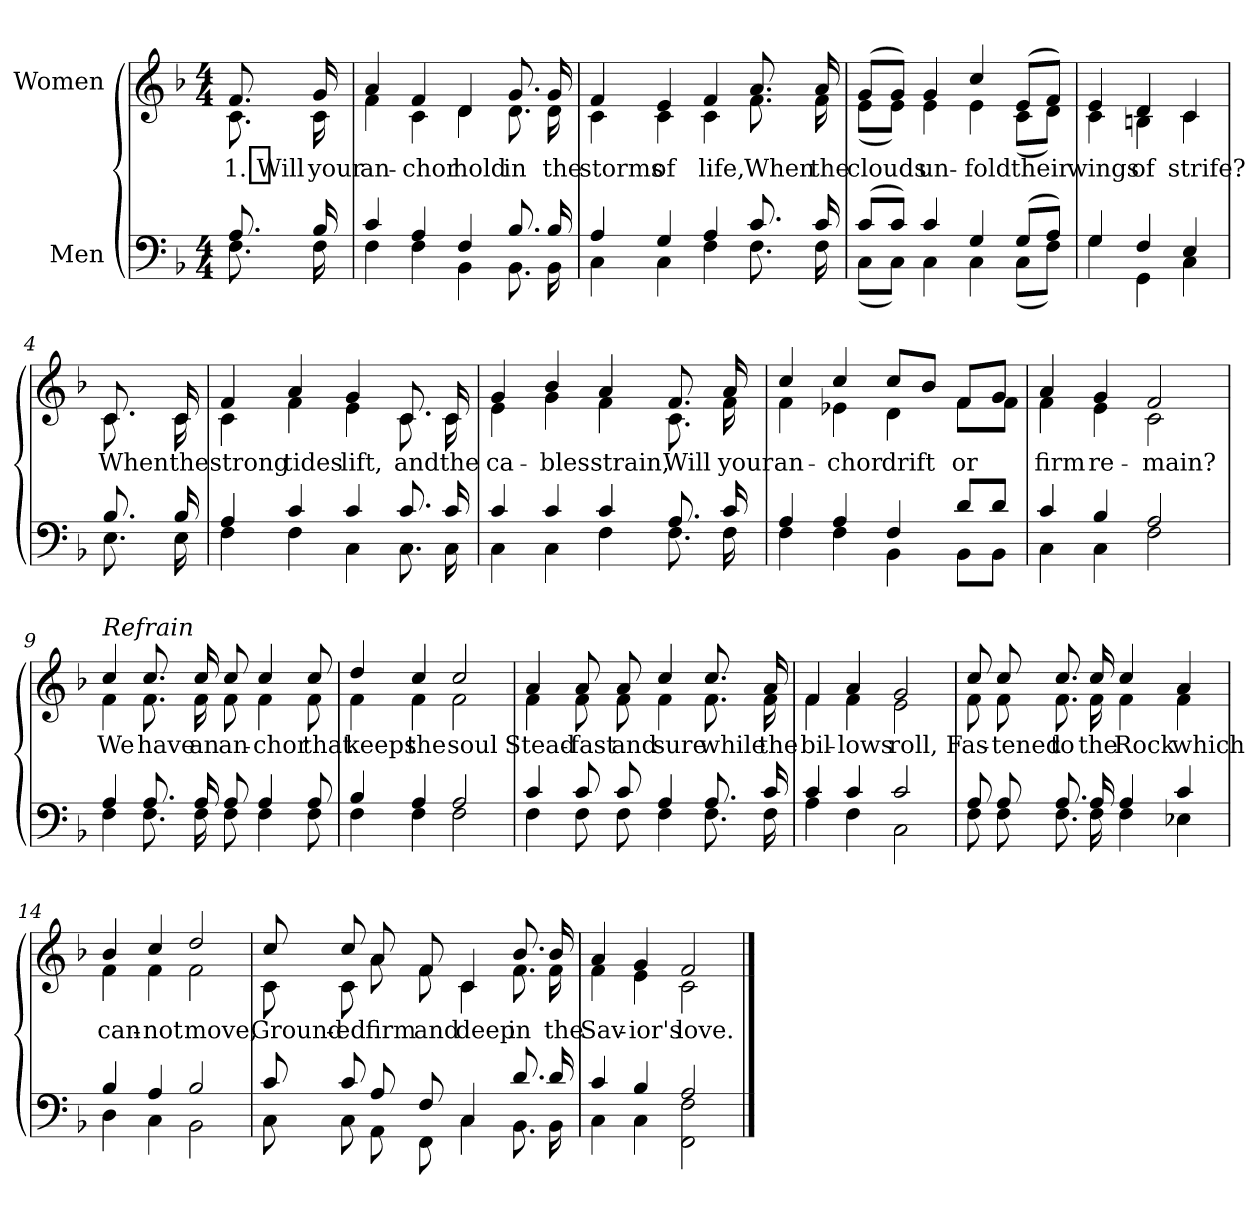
**kern	**kern	**text
*part2	*part1	*part1
*staff2	*staff1	*staff1
*I"Men	*I"Women	*
*clefF4	*clefG2	*
*k[b-]	*k[b-]	*
*M4/4	*M4/4	*
*MM100	*MM100	*
=	=	=
*^	*	*
!	!	!	!LO:LY:b
*	*	*^	*
8.A/	8.F\	8.f/	8.c\	1. Will
!	!	!	!	!LO:LY:b
16B-/	16F\	16g/	16c\	your
=1	=1	=1	=1	=1
!	!	!	!	!LO:LY:b
4c/	4F\	4a/	4f\	an-
!	!	!	!	!LO:LY:b
4A/	4F\	4f/	4c\	-chor
!	!	!	!	!LO:LY:b
4F/	4BB-\	4d/	4d\	hold
!	!	!	!	!LO:LY:b
8.B-/	8.BB-\	8.g/	8.d\	in
!	!	!	!	!LO:LY:b
16B-/	16BB-\	16g/	16d\	the
=2	=2	=2	=2	=2
!	!	!	!	!LO:LY:b
4A/	4C\	4f/	4c\	storms
!	!	!	!	!LO:LY:b
4G/	4C\	4e/	4c\	of
!	!	!	!	!LO:LY:b
4A/	4F\	4f/	4c\	life,
!	!	!	!	!LO:LY:b
8.c/	8.F\	8.a/	8.f\	When
!	!	!	!	!LO:LY:b
16c/	16F\	16a/	16f\	the
=3	=3	=3	=3	=3
!	!	!	!	!LO:LY:b
(8c/L	(8C\L	(8g/L	(8e\L	clouds
8c/J)	8C\J)	8g/J)	8e\J)	.
!	!	!	!	!LO:LY:b
4c/	4C\	4g/	4e\	-un-
!	!	!	!	!LO:LY:b
4G/	4C\	4cc/	4e\	-fold
!	!	!	!	!LO:LY:b
(8G/L	(8C\L	(8e/L	(8c\L	their
8A/J)	8F\J)	8f/J)	8d\J)	.
=4	=4	=4	=4	=4
!	!	!	!	!LO:LY:b
4G/	4G\	4e/	4c\	wings
!	!	!	!	!LO:LY:b
4F/	4GG\	4d/	4Bn\	of
!	!	!	!	!LO:LY:b
4E/	4C\	4c/	4c\	strife?
!!LO:LB:g=z	!!
=4X1	=4X1	=4X1	=4X1	=4X1
!	!	!	!	!LO:LY:b
8.B-/	8.E\	8.c/	8.c\	When
!	!	!	!	!LO:LY:b
16B-/	16E\	16c/	16c\	the
=5	=5	=5	=5	=5
!	!	!	!	!LO:LY:b
4A/	4F\	4f/	4c\	strong
!	!	!	!	!LO:LY:b
4c/	4F\	4a/	4f\	tides
!	!	!	!	!LO:LY:b
4c/	4C\	4g/	4e\	lift,
!	!	!	!	!LO:LY:b
8.c/	8.C\	8.c/	8.c\	and
!	!	!	!	!LO:LY:b
16c/	16C\	16c/	16c\	the
=6	=6	=6	=6	=6
!	!	!	!	!LO:LY:b
4c/	4C\	4g/	4e\	ca-
!	!	!	!	!LO:LY:b
4c/	4C\	4b-/	4g\	-bles
!	!	!	!	!LO:LY:b
4c/	4F\	4a/	4f\	strain,
!	!	!	!	!LO:LY:b
8.A/	8.F\	8.f/	8.c\	Will
!	!	!	!	!LO:LY:b
16c/	16F\	16a/	16f\	your
=7	=7	=7	=7	=7
!	!	!	!	!LO:LY:b
4A/	4F\	4cc/	4f\	an-
!	!	!	!	!LO:LY:b
4A/	4F\	4cc/	4e-X\	-chor
!	!	!	!	!LO:LY:b
4F/	4BB-\	8cc/L	4d\	drift
.	.	8b-/J	.	.
!	!	!	!	!LO:LY:b
8d/L	8BB-\L	8f/L	8f\L	or
8d/J	8BB-\J	8g/J	8f\J	.
=8	=8	=8	=8	=8
!	!	!	!	!LO:LY:b
4c/	4C\	4a/	4f\	firm
!	!	!	!	!LO:LY:b
4B-/	4C\	4g/	4e\	re-
!	!	!	!	!LO:LY:b
2A/	2F\	2f/	2c\	-main?
!!LO:LB:g=z	!!
=9	=9	=9	=9	=9
!	!	!LO:TX:a:i:t=Refrain	!	!
!	!	!	!	!LO:LY:b
4A/	4F\	4cc/	4f\	We
!	!	!	!	!LO:LY:b
8.A/	8.F\	8.cc/	8.f\	have
!	!	!	!	!LO:LY:b
16A/	16F\	16cc/	16f\	an
!	!	!	!	!LO:LY:b
8A/	8F\	8cc/	8f\	an-
!	!	!	!	!LO:LY:b
4A/	4F\	4cc/	4f\	-chor
!	!	!	!	!LO:LY:b
8A/	8F\	8cc/	8f\	that
=10	=10	=10	=10	=10
!	!	!	!	!LO:LY:b
4B-/	4F\	4dd/	4f\	keeps
!	!	!	!	!LO:LY:b
4A/	4F\	4cc/	4f\	the
!	!	!	!	!LO:LY:b
2A/	2F\	2cc/	2f\	soul
=11	=11	=11	=11	=11
!	!	!	!	!LO:LY:b
4c/	4F\	4a/	4f\	Stead-
!	!	!	!	!LO:LY:b
8c/	8F\	8a/	8f\	-fast
!	!	!	!	!LO:LY:b
8c/	8F\	8a/	8f\	and
!	!	!	!	!LO:LY:b
4A/	4F\	4cc/	4f\	sure
!	!	!	!	!LO:LY:b
8.A/	8.F\	8.cc/	8.f\	while
!	!	!	!	!LO:LY:b
16c/	16F\	16a/	16f\	the
=12	=12	=12	=12	=12
!	!	!	!	!LO:LY:b
4c/	4A\	4f/	4f\	bil-
!	!	!	!	!LO:LY:b
4c/	4F\	4a/	4f\	-lows
!	!	!	!	!LO:LY:b
2c/	2C\	2g/	2e\	roll,
!!LO:LB:g=z	!!
=13	=13	=13	=13	=13
!	!	!	!	!LO:LY:b
8A/	8F\	8cc/	8f\	Fas-
!	!	!	!	!LO:LY:b
8A/	8F\	8cc/	8f\	-tened
!	!	!	!	!LO:LY:b
8.A/	8.F\	8.cc/	8.f\	to
!	!	!	!	!LO:LY:b
16A/	16F\	16cc/	16f\	the
!	!	!	!	!LO:LY:b
4A/	4F\	4cc/	4f\	Rock
!	!	!	!	!LO:LY:b
4c/	4E-X\	4a/	4f\	which
=14	=14	=14	=14	=14
!	!	!	!	!LO:LY:b
4B-/	4D\	4b-/	4f\	can-
!	!	!	!	!LO:LY:b
4A/	4C\	4cc/	4f\	-not
!	!	!	!	!LO:LY:b
2B-/	2BB-\	2dd/	2f\	move,
=15	=15	=15	=15	=15
!	!	!	!	!LO:LY:b
8c/	8C\	8cc/	8c\	Ground-
!	!	!	!	!LO:LY:b
8c/	8C\	8cc/	8c\	-ed
!	!	!	!	!LO:LY:b
8A/	8AA\	8a/	8a\	firm
!	!	!	!	!LO:LY:b
8F/	8FF\	8f/	8f\	and
!	!	!	!	!LO:LY:b
4C/	4C\	4c/	4c\	deep
!	!	!	!	!LO:LY:b
8.d/	8.BB-\	8.b-/	8.f\	in
!	!	!	!	!LO:LY:b
16d/	16BB-\	16b-/	16f\	the
=16	=16	=16	=16	=16
!	!	!	!	!LO:LY:b
4c/	4C\	4a/	4f\	Sav-
!	!	!	!	!LO:LY:b
4B-/	4C\	4g/	4e\	-ior's
!	!	!	!	!LO:LY:b
2A/	2FF\ 2F\	2f/	2c\	love.
*v	*v	*	*	*
*	*v	*v	*
==	==	==
*-	*-	*-
